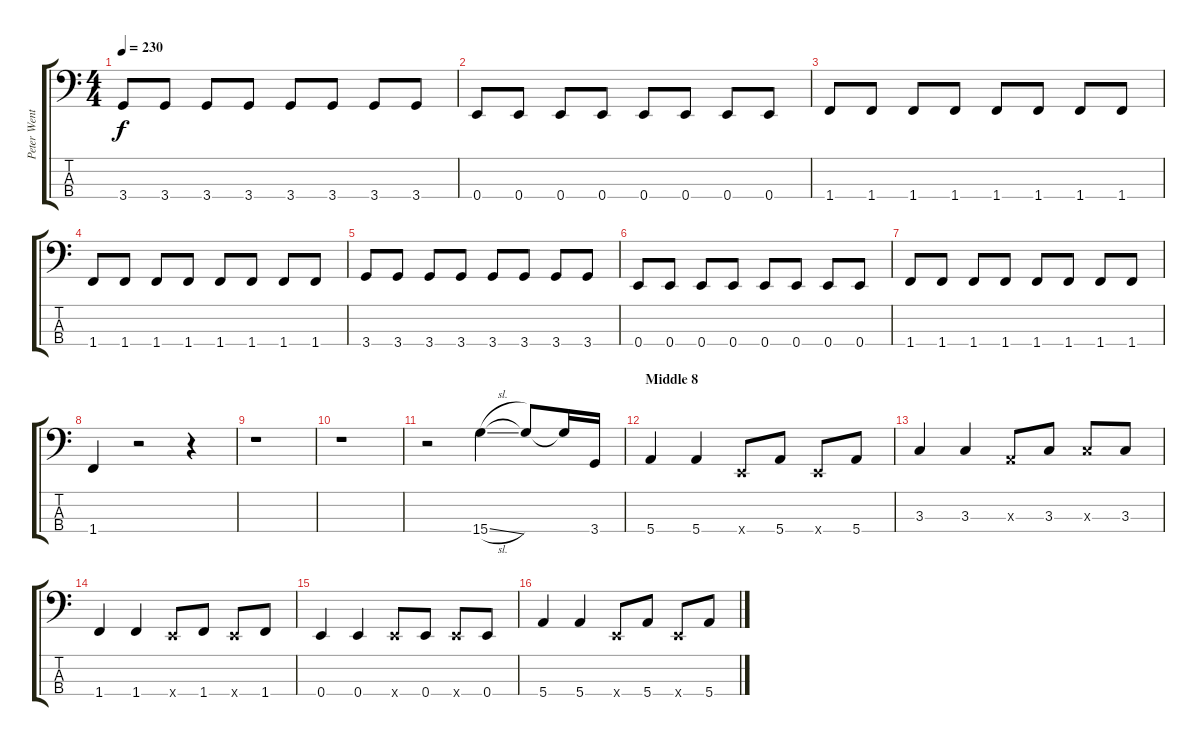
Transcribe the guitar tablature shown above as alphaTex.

\track ("Peter Wentz (Bass)" "Peter Went") {instrument electricbasspick}
\staff {score tabs}
\tuning (G2 D2 A1 E1) {hide}
\ts (4 4)
\tempo 230
\clef f4
\ks c
3.4.8{dy f} 3.4.8 3.4.8 3.4.8 3.4.8 3.4.8 3.4.8 3.4.8 |
0.4.8 0.4.8 0.4.8 0.4.8 0.4.8 0.4.8 0.4.8 0.4.8 |
1.4.8 1.4.8 1.4.8 1.4.8 1.4.8 1.4.8 1.4.8 1.4.8 |
1.4.8 1.4.8 1.4.8 1.4.8 1.4.8 1.4.8 1.4.8 1.4.8 |
3.4.8 3.4.8 3.4.8 3.4.8 3.4.8 3.4.8 3.4.8 3.4.8 |
0.4.8 0.4.8 0.4.8 0.4.8 0.4.8 0.4.8 0.4.8 0.4.8 |
1.4.8 1.4.8 1.4.8 1.4.8 1.4.8 1.4.8 1.4.8 1.4.8 |
1.4.4 r.2 r.4 |
r.1 |
r.1 |
r.2 15.4{sl}.4 15.4{t}.8 15.4{t}.16 3.4.16 |
\section ("" "Middle 8")
5.4.4 5.4.4 0.4{x}.8 5.4.8 0.4{x}.8 5.4.8 |
3.3.4 3.3.4 0.3{x}.8 3.3.8 3.3{x}.8 3.3.8 |
1.4.4 1.4.4 0.4{x}.8 1.4.8 0.4{x}.8 1.4.8 |
0.4.4 0.4.4 0.4{x}.8 0.4.8 0.4{x}.8 0.4.8 |
5.4.4 5.4.4 0.4{x}.8 5.4.8 0.4{x}.8 5.4.8
